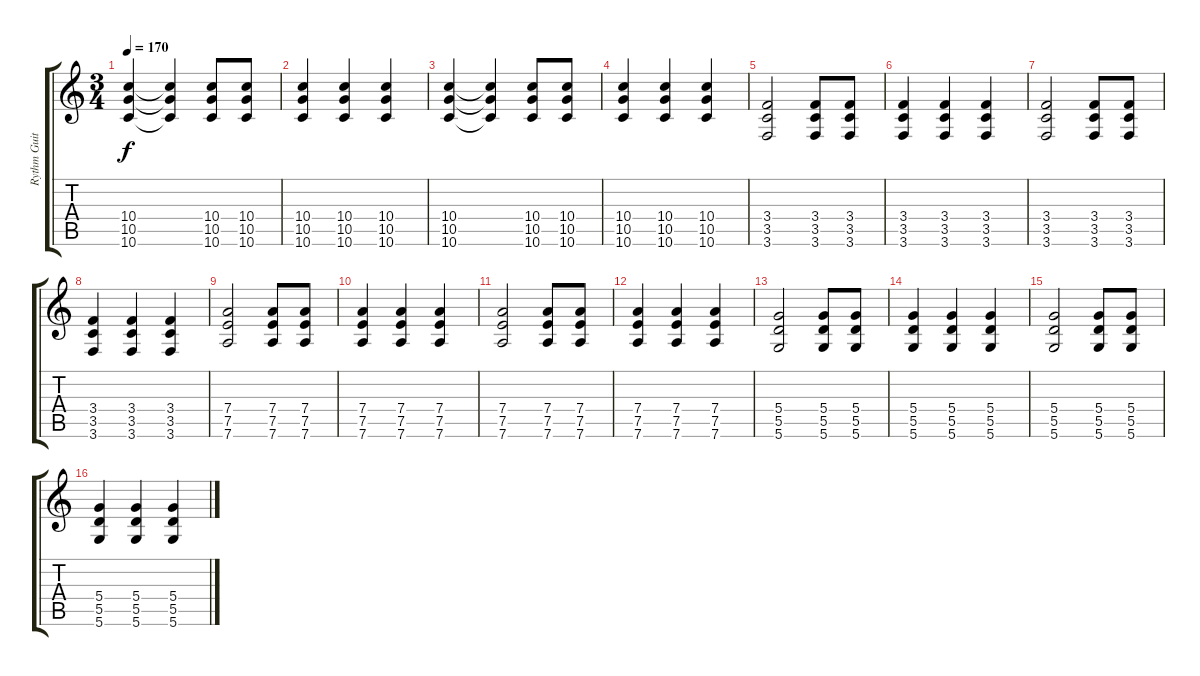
\track ("Rythm Guitar" "Rythm Guit") {instrument electricguitarclean}
\staff {score tabs}
\tuning (E4 B3 G3 D3 A2 D2) {hide}
\ts (3 4)
\tempo 170
\clef g2
\ks c
(10.4 10.5 10.6).4{dy f instrument distortionguitar} (10.4{t} 10.5{t} 10.6{t}).4 (10.4 10.5 10.6).8 (10.4 10.5 10.6).8 |
(10.4 10.5 10.6).4 (10.4 10.5 10.6).4 (10.4 10.5 10.6).4 |
(10.4 10.5 10.6).4 (10.4{t} 10.5{t} 10.6{t}).4 (10.4 10.5 10.6).8 (10.4 10.5 10.6).8 |
(10.4 10.5 10.6).4 (10.4 10.5 10.6).4 (10.4 10.5 10.6).4 |
(3.4 3.5 3.6).2 (3.4 3.5 3.6).8 (3.4 3.5 3.6).8 |
(3.4 3.5 3.6).4 (3.4 3.5 3.6).4 (3.4 3.5 3.6).4 |
(3.4 3.5 3.6).2 (3.4 3.5 3.6).8 (3.4 3.5 3.6).8 |
(3.4 3.5 3.6).4 (3.4 3.5 3.6).4 (3.4 3.5 3.6).4 |
(7.4 7.5 7.6).2 (7.4 7.5 7.6).8 (7.4 7.5 7.6).8 |
(7.4 7.5 7.6).4 (7.4 7.5 7.6).4 (7.4 7.5 7.6).4 |
(7.4 7.5 7.6).2 (7.4 7.5 7.6).8 (7.4 7.5 7.6).8 |
(7.4 7.5 7.6).4 (7.4 7.5 7.6).4 (7.4 7.5 7.6).4 |
(5.4 5.5 5.6).2 (5.4 5.5 5.6).8 (5.4 5.5 5.6).8 |
(5.4 5.5 5.6).4 (5.4 5.5 5.6).4 (5.4 5.5 5.6).4 |
(5.4 5.5 5.6).2 (5.4 5.5 5.6).8 (5.4 5.5 5.6).8 |
(5.4 5.5 5.6).4 (5.4 5.5 5.6).4 (5.4 5.5 5.6).4
